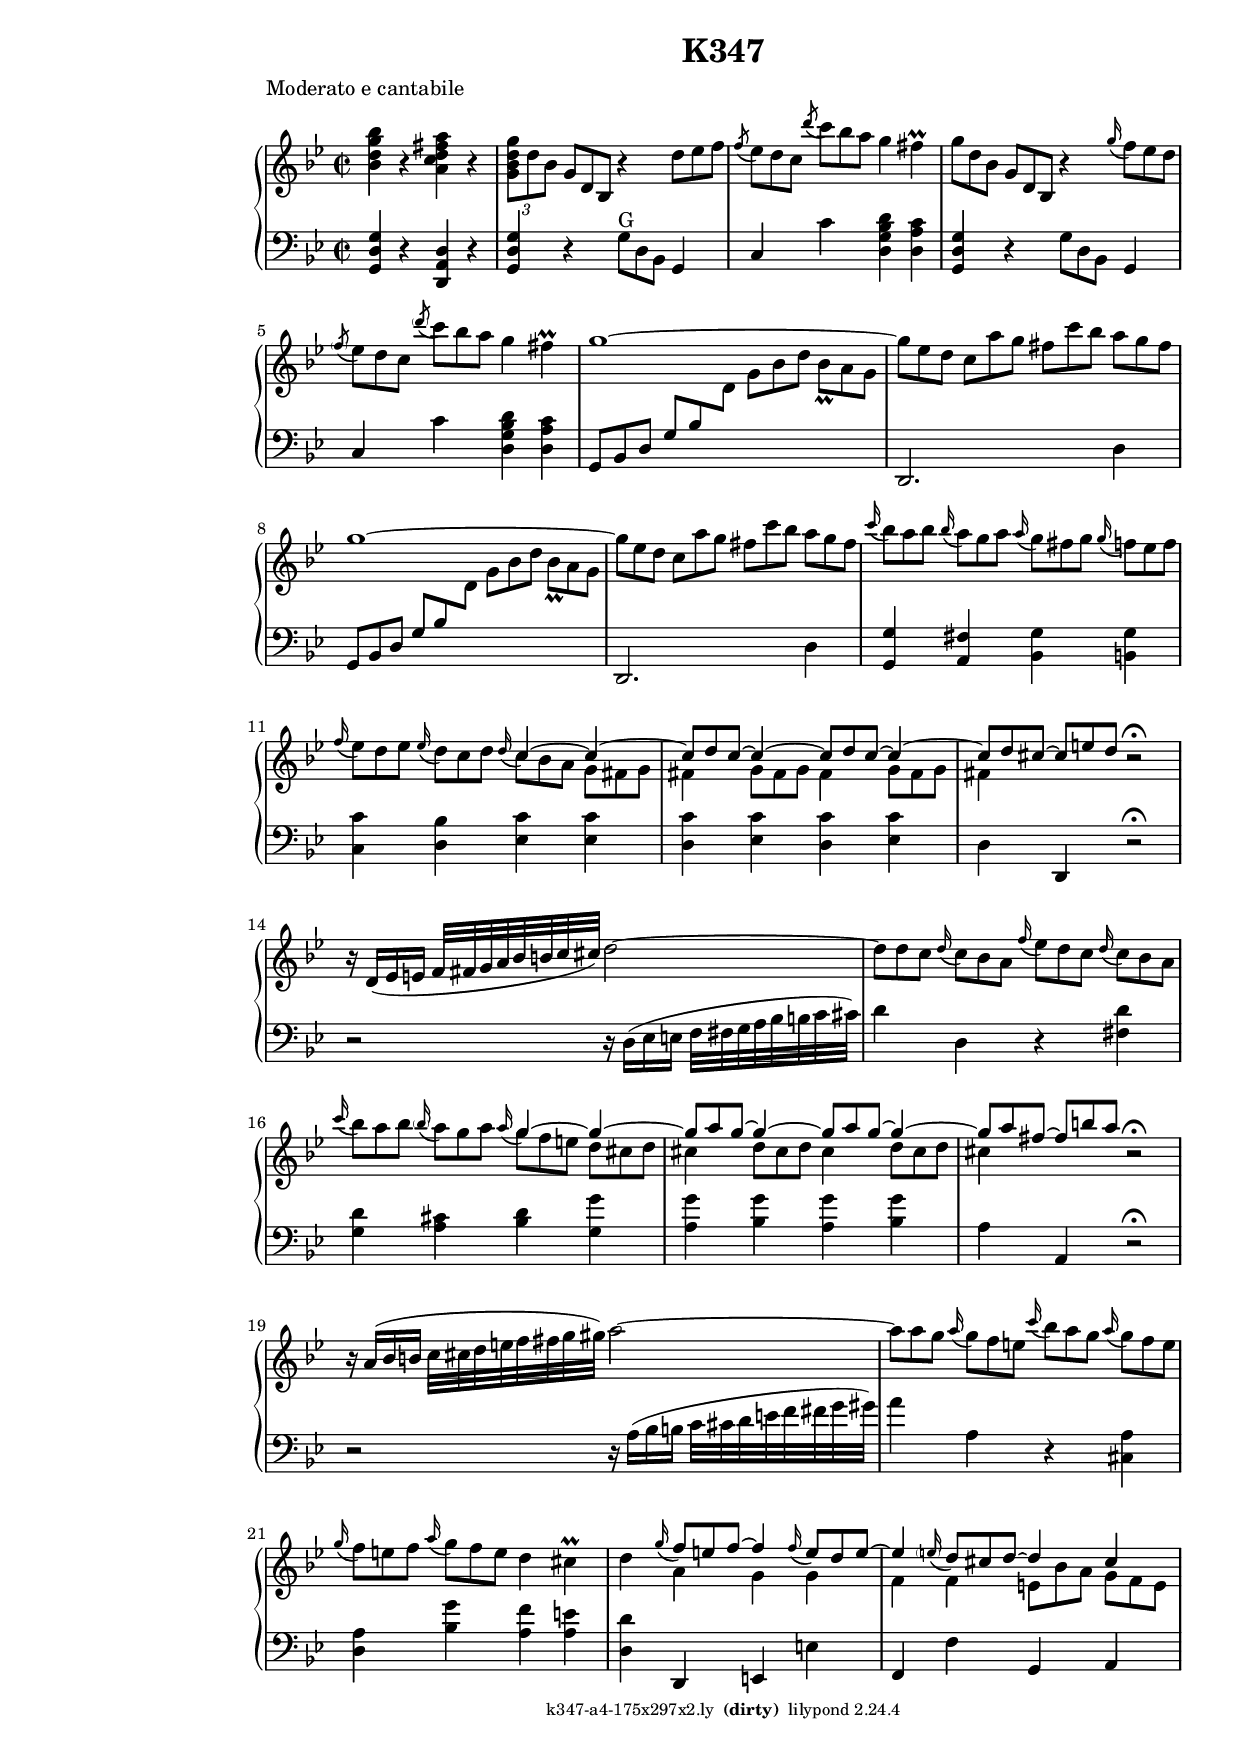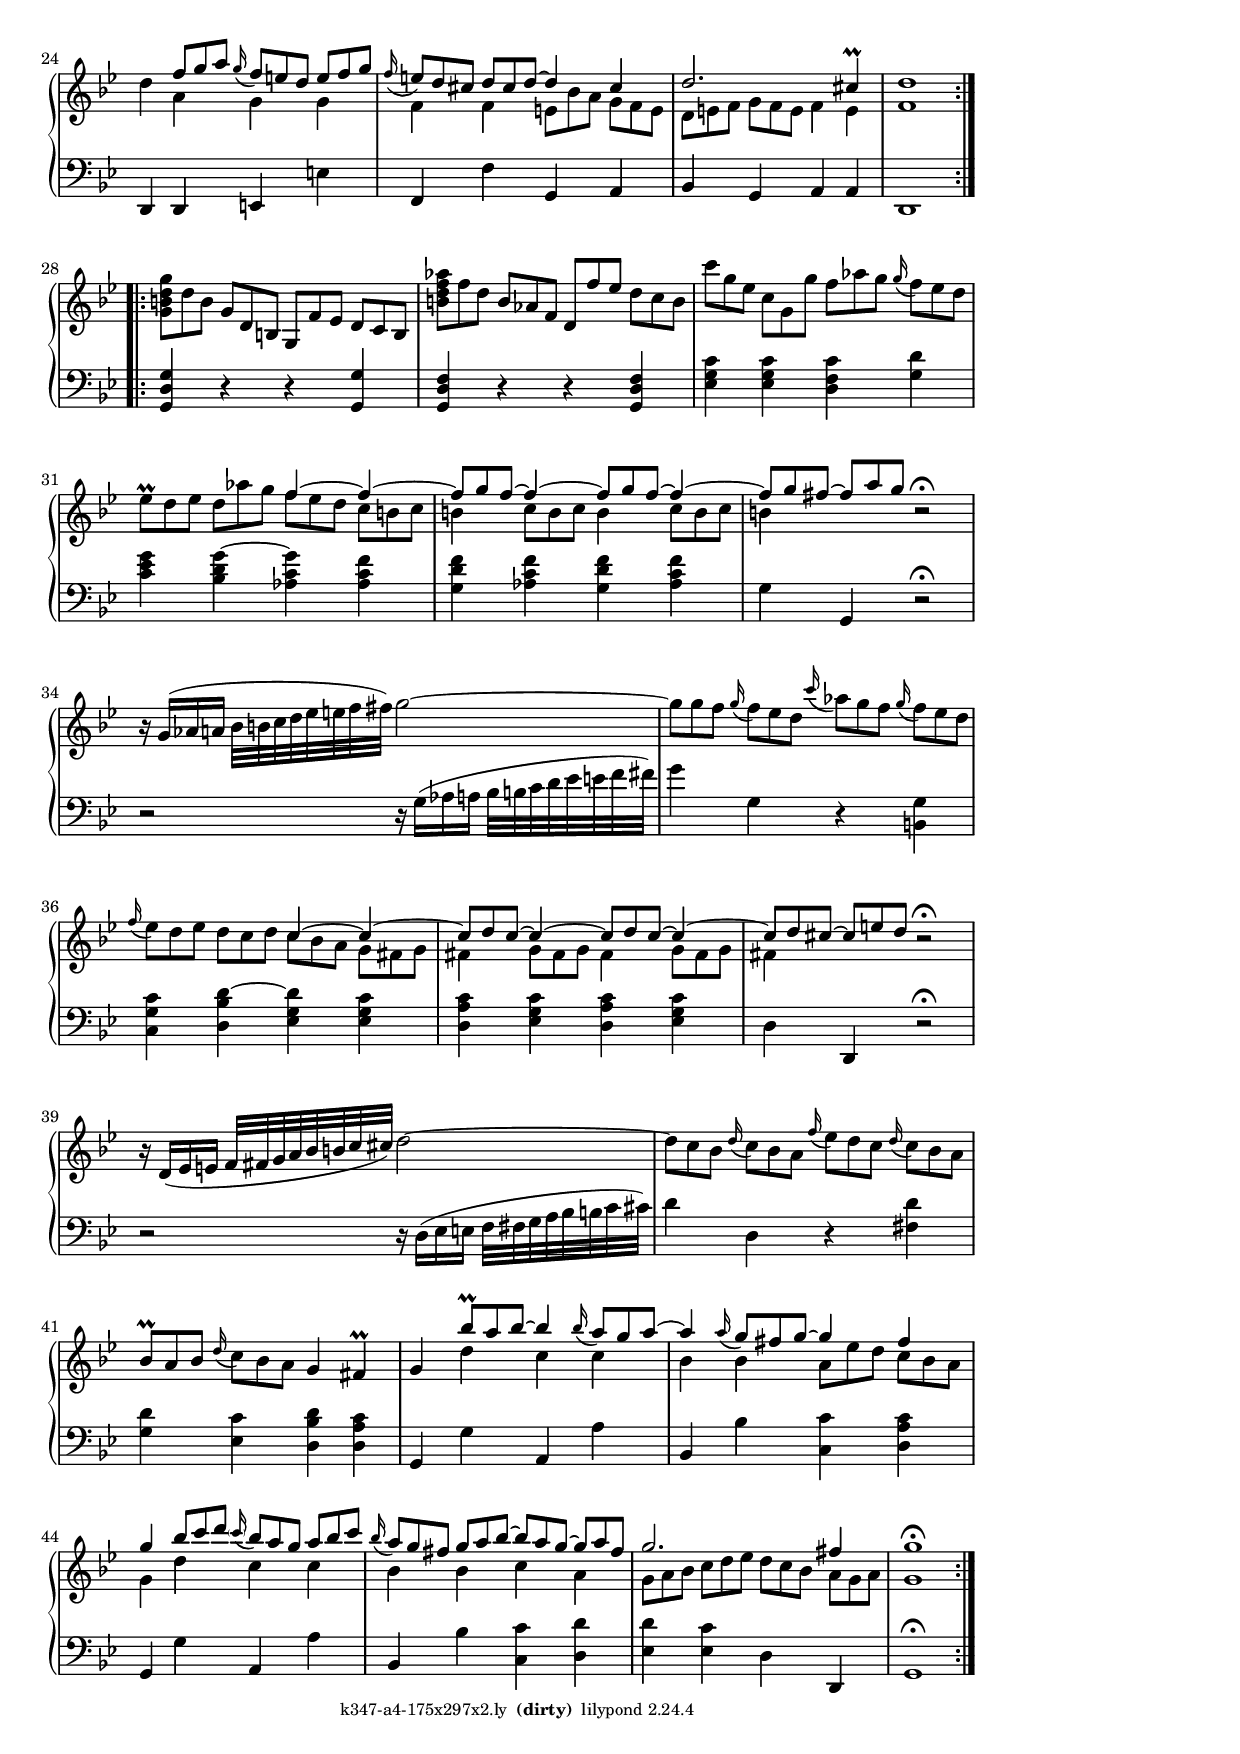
\version "2.19.20"

\include "../../include/general.ily"
\include "../../include/a4-175x297.ily"

#(set-global-staff-size 18.0)

breaks = { s1*27 \break}
\version "2.18.2"

\header {
  title = "K347"
  meter = "Moderato e cantabile"
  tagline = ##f
}

global = {
  \key g \minor
  \time 2/2
}

right = \relative c'' {
  \global
 
  \repeat volta 2 {
    <bes d g bes>4 r <a c d fis a> r
    \tuplet 3/2 { <g bes d g>8 d' bes } g8*2/3[ d bes] r4 d'8*2/3 ees f
    \acciaccatura f ees[ d c] \acciaccatura d' c bes a g4 fis-\prall
    g8*2/3[ d bes] g d bes r4 \appoggiatura g''16 f8*2/3 ees d
    
    \acciaccatura \parenthesize f8*2/3 ees[ d c] \acciaccatura \parenthesize d' c[ bes a] g4 fis4-\prall
    \repeat unfold 2 {
      g1 ~
      g8*2/3[ ees d] c[ a' g] fis[ c' bes] a[ g fis]
    }
    
    \appoggiatura c'16 bes8*2/3[ a bes] 
    \appoggiatura bes16 a8*2/3[ g a] 
    \appoggiatura a16 g8*2/3[ fis g] 
    \appoggiatura g16 f8*2/3[ ees f]
    
    \appoggiatura f16 ees8*2/3[ d ees]
    \appoggiatura ees16 d8*2/3[ c d]
    <<{ \appoggiatura { \once \slurDown d16 } c4 ~ c ~
        c8*2/3 d c ~ c4 ~ c8*2/3 d c ~ c4 ~
        c8*2/3[ d cis] ~ cis[ e d] } \\
      { c8*2/3[ bes a] g[ fis g]
        fis4 g8*2/3[ fis g] fis4 g8*2/3[ fis g]
        fis4 }>>
    r2-\fermata
    
    r16 d( ees e f32 fis g a bes b c cis) d2 ~
    d8*2/3[ d c] 
    \appoggiatura d16 c8*2/3[ bes a]
    \appoggiatura f'16 ees8*2/3[ d c]
    \appoggiatura d16 c8*2/3[ bes a]
    
    \appoggiatura c'16 bes8*2/3[ a bes]
    \appoggiatura \parenthesize bes16 a8*2/3[ g a]
    <<{ \appoggiatura { \once \slurDown a16 } g4 ~ g ~
        g8*2/3 a g ~ g4 ~ g8*2/3 a g ~ g4 ~ 
        g8*2/3[ a fis] ~ fis[ b a] } \\
      { g8*2/3[ f e] [ d cis d] 
        cis4 d8*2/3 cis d cis4 d8*2/3 cis d 
        cis4 }>>
    r2-\fermata
    
    r16 a( bes b c32 cis d e f fis g gis) a2 ~
    a8*2/3[ a g] 
    \appoggiatura a16 g8*2/3[ f e]
    \appoggiatura c'16 bes8*2/3[ a g]
    \appoggiatura a16 g8*2/3[ f e]
    
    \appoggiatura g16 f8*2/3[ e f]
    \appoggiatura a16 g8*2/3[ f e]
    d4 cis-\prall
    
    <<{ s4 \appoggiatura { \once \slurDown g'16 } f8*2/3 e f ~ f4 
        \appoggiatura { \once \slurDown f16 } e8*2/3 d e ~ 
        e4 \appoggiatura { \once \slurDown \parenthesize e16 }
        d8*2/3 cis d ~ d4 cis
        
        s4 f8*2/3[ g a]
        \appoggiatura { \once \slurDown g16 } f8*2/3[ e d]
        e f g
        
        \appoggiatura { \once \slurDown f16 } e8*2/3[ d cis]
        d[ cis d] ~ d4 cis
        d2. cis4-\prall
        d1 } \\
      { \repeat unfold 2 {
          d4 a g g f f e8*2/3[ bes' a] g[ f e] }
        d[ e f] g[ f e] f4 e
        f1 
    }>>
  }

  \repeat volta 2 {
    <g b d g>8*2/3[ d' b] g[ d b] g[ f' ees] d[ c b]
    <b' d f aes>[ f' d] b[ aes f] d[ f' ees] d[ c b]
    c'[ g ees] c[ g g'] f[ aes g] \appoggiatura g16 f8*2/3[ ees d]
    
    ees-\prall[ d ees] d[ aes' g]
    <<{ f4 ~ f ~
        f8*2/3 g f ~ f4 ~ f8*2/3 g f ~ f4 ~
        f8*2/3[ g fis] ~ fis[ a g] } \\
      { f8*2/3[ ees d] c[ b c]
        b4 c8*2/3 b c b4 c8*2/3 b c
        b4 }>>
    r2-\fermata
    
    r16 g( aes a bes32 b c d ees e f fis) g2 ~
    g8*2/3[ g f]
    \appoggiatura g16 f8*2/3[ ees d]
    \appoggiatura c'16 aes8*2/3[ g f]
    \appoggiatura g16 f8*2/3[ ees d]
    
    \appoggiatura f16 ees8*2/3[ d ees] d[ c d]
    <<{ c4 ~ c ~ 
        c8*2/3 d c ~ c4 ~ c8*2/3 d c ~ c4 ~
        c8*2/3[ d cis] ~ cis[ e d] } \\
      { c8*2/3[ bes a] g[ fis g]
        fis4 g8*2/3 fis g fis4 g8*2/3 fis g 
        fis4 }>>
    r2-\fermata
    
    r16 d( ees e f32 fis g a bes b c cis) d2 ~
    d8*2/3[ c bes]
    \appoggiatura d16 c8*2/3[ bes a]
    \appoggiatura f'16 ees8*2/3[ d c]
    \appoggiatura d16 c8*2/3[ bes a]
    
    bes-\prall[ a bes] \appoggiatura d16 c8*2/3[ bes a] g4 fis-\prall
    g 
    <<{ bes'8*2/3-\prall[ a bes] ~ bes4
        \appoggiatura { \once \slurDown bes16 } a8*2/3[ g a] ~
        a4 \appoggiatura { \once \slurDown a16 } g8*2/3[ fis g] ~ g4 fis } \\
      { d c c bes bes a8*2/3[ ees' d] c[ bes a] }>>
    
    <<{ g'4 bes8*2/3[ c d] 
        \appoggiatura { \once \slurDown \parenthesize c16 }
        bes8*2/3[ a g] a[ bes c] } \\
      { g,4 d' c c }>>
    
    <<{ \appoggiatura { \once \slurDown bes'16 }
        a8*2/3[ g fis] g[ a bes] ~ bes[ a g] ~ g[ a fis]
        g2. fis4 g1-\fermata } \\
      { bes,4 bes c a
        g8*2/3[ a bes] c[ d ees] d[ c bes] a[ g a]
        g1 }>>
  }
}
 
left = \relative c {
  \global
  
  \repeat volta 2 {
    <g d' g>4 r <d a' d> r
    <g d' g> r g'8*2/3^"G" d bes g4
    c c' <d, g bes d> <d a' c>
    <g, d' g> r g'8*2/3 d bes g4
    
    c c' <d, g bes d> <d a' c>
    \repeat unfold 2 {
      g,8*2/3[ bes d] g[ bes 
      \change Staff="right" \voiceTwo 
      d] g[ bes d] bes[-\prall a g]
      \change Staff="left" \oneVoice
      d,,2. d'4 }
    
    <g, g'> <a fis'> <bes g'> <b g'>
    <c c'> <d bes'> <ees c'> q
    <d c'> <ees c'> <d c'> <ees c'>  
    d d, r2-\fermata
    
    r2 r16 d'( ees e f32 fis g a bes b c cis)
    d4 d, r <fis d'>
    <g d'> <a cis> < bes d> <g g'>
    <a g'> <bes g'> <a g'> <bes g'>
    a4 a, r2-\fermata
    
    r2 r16 a'16( bes b c32 cis d e f fis g gis)
    a4 a, r <cis, a'>
    <d a'> <bes' g'> <a f'> <a e'>
    <d, d'> d, e e'
    f, f' g, a
    
    d, d e e'
    f, f' g, a
    bes g a a 
    d,1
  }
  
  \repeat volta 2 {
    <g d' g>4 r r <g g'>
    <g d' f>4 r r q
    <ees' g c> q <d f c'> <g d'>
    
    <c ees g> <bes d g> ~ <aes c g'> <aes c f>
    \repeat unfold 2 { <g d' f> <aes c f> }
    g g, r2-\fermata
    
    r2 r16 g'( aes a bes32 b c d ees e f fis)
    g4 g, r <b, g'>
    <c g' c> <d bes' d> ~ <ees g d'> <ees g c>
    \repeat unfold 2 { <d a' c> <ees g c> }
    d d, r2-\fermata
    
    r2 r16 d'( ees e f32 fis g a bes b c cis)
    d4 d, r <fis d'>
    <g d'> <ees c'> <d bes' d> <d a' c>
    g, g' a, a'
    bes, bes' <c, c'> <d a' c>
    
    g, g' a, a'
    bes, bes' <c, c'> <d d'>
    <ees d'> <ees c'> d d,
    g1-\fermata
  }
}

\score {
  \new PianoStaff <<
    \new Staff = "right" {
      << 
        \breaks
        \right
      >>
    }
    \new Staff = "left" { 
      <<
        \breaks
        \clef bass \left 
      >>
    }
  >>
  \layout { indent = 0 }
}

